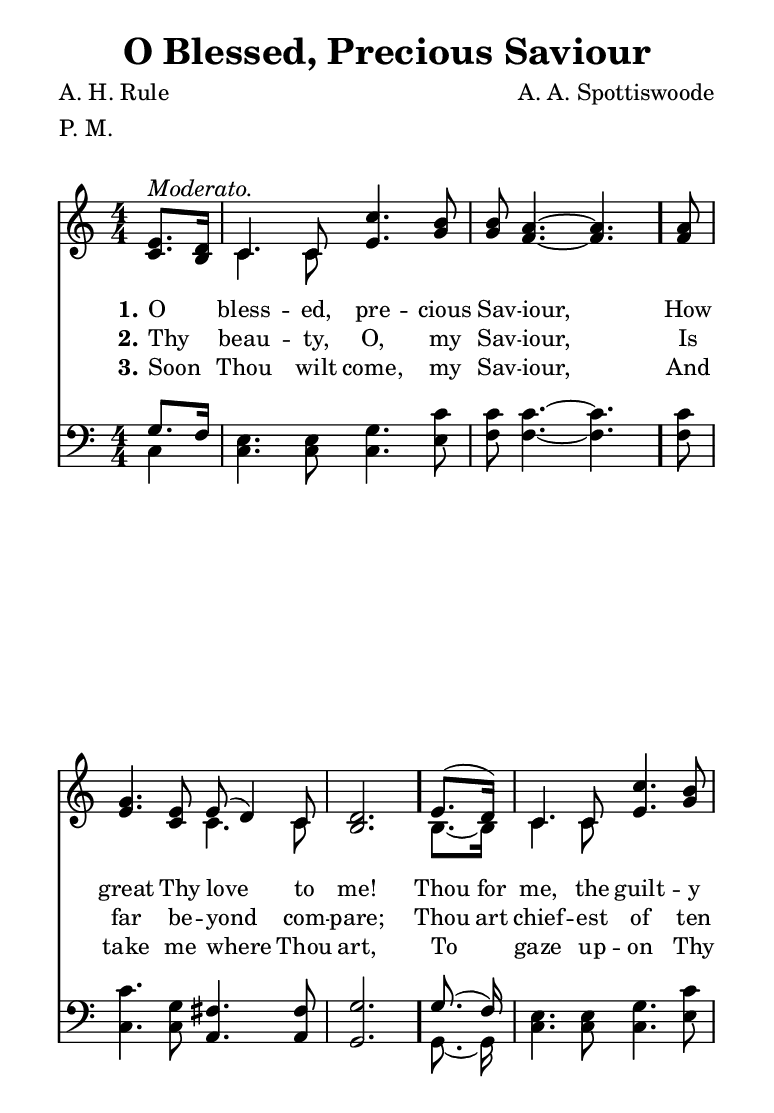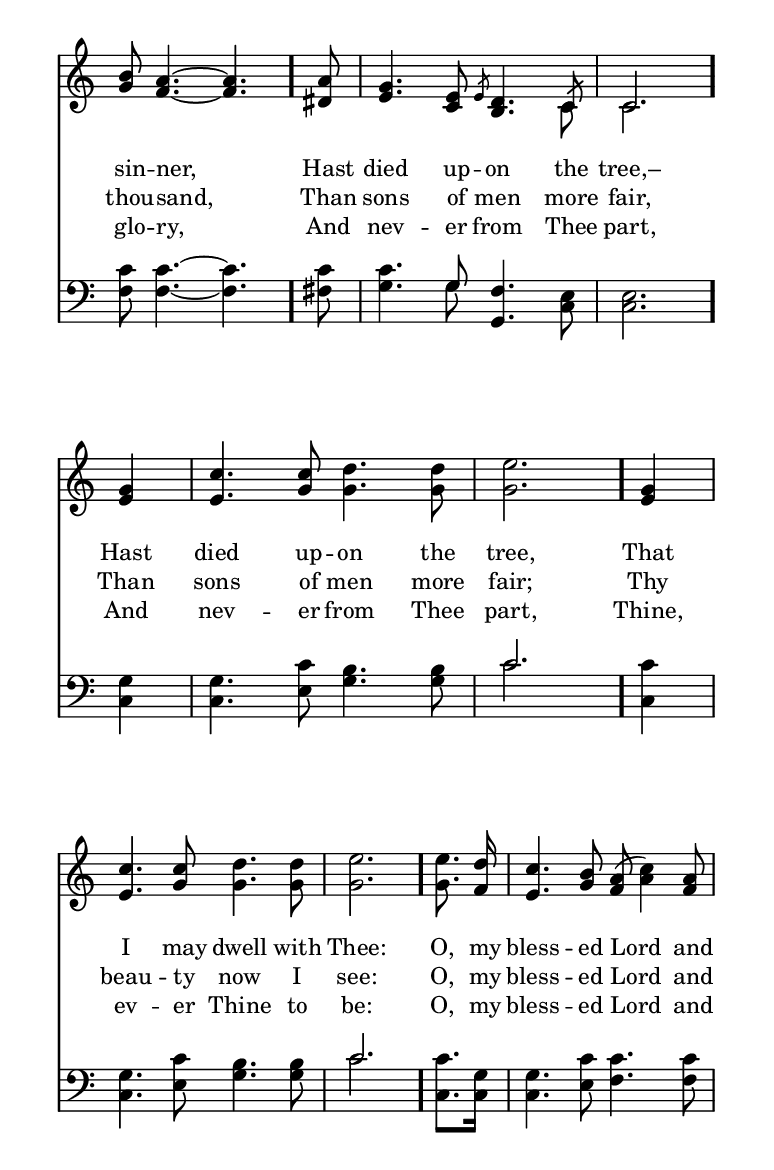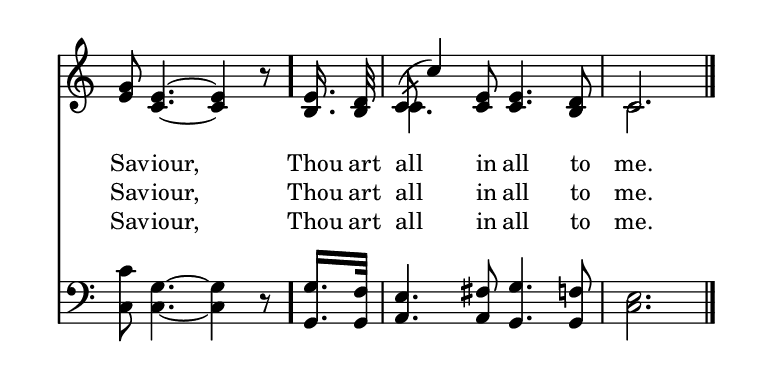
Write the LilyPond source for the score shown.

\include "common/global.ily"
\paper {
  \include "common/paper.ily"
}

\header{
  hymnnumber = "245"
  title = "O Blessed, Precious Saviour"
  tunename = ""
  meter = "P. M."
  poet = "A. H. Rule"
  composer = "A. A. Spottiswoode"
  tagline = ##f
}

global = {
  \include "common/overrides.ily"
  \override Staff.TimeSignature.style = #'numbered
  \time 4/4
  \override Score.MetronomeMark.transparent = ##t % hide all fermata changes too
  \tempo 4=90
  \key c \major
  \partial 4
  \autoBeamOff
}

notesSoprano = {
\global
\relative c' {

  e8.^\markup{\italic Moderato.}[ d16] | c4. c8 c'4. b8 | b8 a4. ~ a4.
  a8 | g4. e8 e8( d4) c8 | d2.
  e8.( d16) | c4. c8 c'4. b8 | b8 a4. ~ a4.
  a8 | g4. e8 \slashedGrace e8 d4. c8 | c2.

  g'4 | c4. c8 d4. d8 | e2.
  g,4 | c4. c8 d4. d8 | e2.
  e8. d16 | c4. b8 a8( c4) a8 | g8 e4. ~ e4 r8
  e16. d32 | c8( c'4) e,8 e4. d8 | c2.

  \bar "|."

}
}

notesAlto = {
\global
\relative e' {

  c8.[ b16] | c4. c8 e4. g8 | g f4. ~ f4.
  f8 | e4. c8 c4. c8 | b2. \eogbreak
  b8. ~ b16 | c4. c8 e4. g8 | g f4. ~ f4.
  dis8 | e4. c8 b4. c8 | c2. \eogbreak

  e4 | e4. g8 g4. g8 | g2.
  e4 | e4. g8 g4. g8 | g2. \eogbreak
  g8. f16 | e4. g8 f8( a4) f8 | e8 c4. ~ c4 r8
  b16. b32 | c4. c8 c4. b8 | c2. \eogbreak

}
}

notesTenor = {
\global
\relative a {

  g8.[ f16] | e4. e8 g4. c8 | c8 c4. ~ c4.
  c8 | c4. g8 fis4. fis8 | g2.
  g8.( f16) | e4. e8 g4. c8 | c8 c4. ~ c4.
  c8 | c4. g8 f4. e8 | e2.

  g4 | g4. c8 b4. b8 | c2.
  c4 | g4. c8 b4. b8 | c2.
  c8. g16 | g4. c8 c4. c8 | c8 g4. ~ g4 r8
  g16. f32 | e4. fis8 g4. f8 | e2.

}
}

notesBass = {
\global
\relative f {

  c4 | c4. c8 c4. e8 | f8 f4. ~ f4.
  f8 | c4. c8 a4. a8 | g2.
  g8. ~ g16 | c4. c8 c4. e8 | f8 f4. ~ f4.
  fis8 | g4. g8 g,4. c8 | c2.

  c4 | c4. e8 g4. g8 | c2.
  c,4 | c4. e8 g4. g8 | c2.
  c,8. c16 | c4. e8 f4. f8 | c8 c4. ~ c4 r8
  g16. g32 | a4. a8 g4. g8 | c2.

}
}

wordsA = \lyricmode {
\set stanza = "1."

O bless -- ed, pre -- cious Sav -- iour, \bar "."
How great Thy love to me! \bar "."
{ \mon } Thou for { \moff } me, the guilt -- y sin -- ner, \bar "."
Hast died up -- on the tree,– \bar "."
Hast died up -- on the tree, \bar "."
That I may dwell with Thee: \bar "."
O, my bless -- ed Lord and Sav -- iour, \bar "."
Thou art all in all to me. \bar "."

}

wordsB = \lyricmode {
\set stanza = "2."

Thy beau -- ty, O, my Sav -- iour,
Is far be -- yond com -- pare;
{ \mon } Thou art { \moff } chief -- est of ten thou -- sand,
Than sons of men more fair,
Than sons of men more fair;
Thy beau -- ty now I see:
O, my bless -- ed Lord and Sav -- iour,
Thou art all in all to me.

}

wordsC = \lyricmode {
\set stanza = "3."

Soon Thou wilt come, my Sav -- iour,
And take me where Thou art,
To gaze up -- on Thy glo -- ry,
And nev -- er from Thee part,
And nev -- er from Thee part,
Thine, ev -- er Thine to be:
O, my bless -- ed Lord and Sav -- iour,
Thou art all in all to me.

}

\score {
  \context ChoirStaff <<
    \context Staff = upper <<
      \set ChoirStaff.systemStartDelimiter = #'SystemStartBar
      \set ChoirStaff.printPartCombineTexts = ##f
      \partcombine #'(2 . 9) \notesSoprano \notesAlto
      \context NullVoice = sopranos { \voiceOne << \notesSoprano >> }
      \context NullVoice = altos { \voiceTwo << \notesAlto >> }
      \context Lyrics = one   \lyricsto sopranos \wordsA
      \context Lyrics = two   \lyricsto sopranos \wordsB
      \context Lyrics = three \lyricsto sopranos \wordsC
    >>
    \context Staff = men <<
      \clef bass
      \set ChoirStaff.printPartCombineTexts = ##f
      \partcombine #'(2 . 9) \notesTenor \notesBass
      \context NullVoice = tenors { \voiceOne << \notesTenor >> }
      \context NullVoice = basses { \voiceTwo << \notesBass >> }
    >>
  >>
  \layout {
    \include "common/layout.ily"
  }
  \midi{
    \include "common/midi.ily"
  }
}

\version "2.19.49"  % necessary for upgrading to future LilyPond versions.

% vi:set et ts=2 sw=2 ai nocindent syntax=lilypond:
